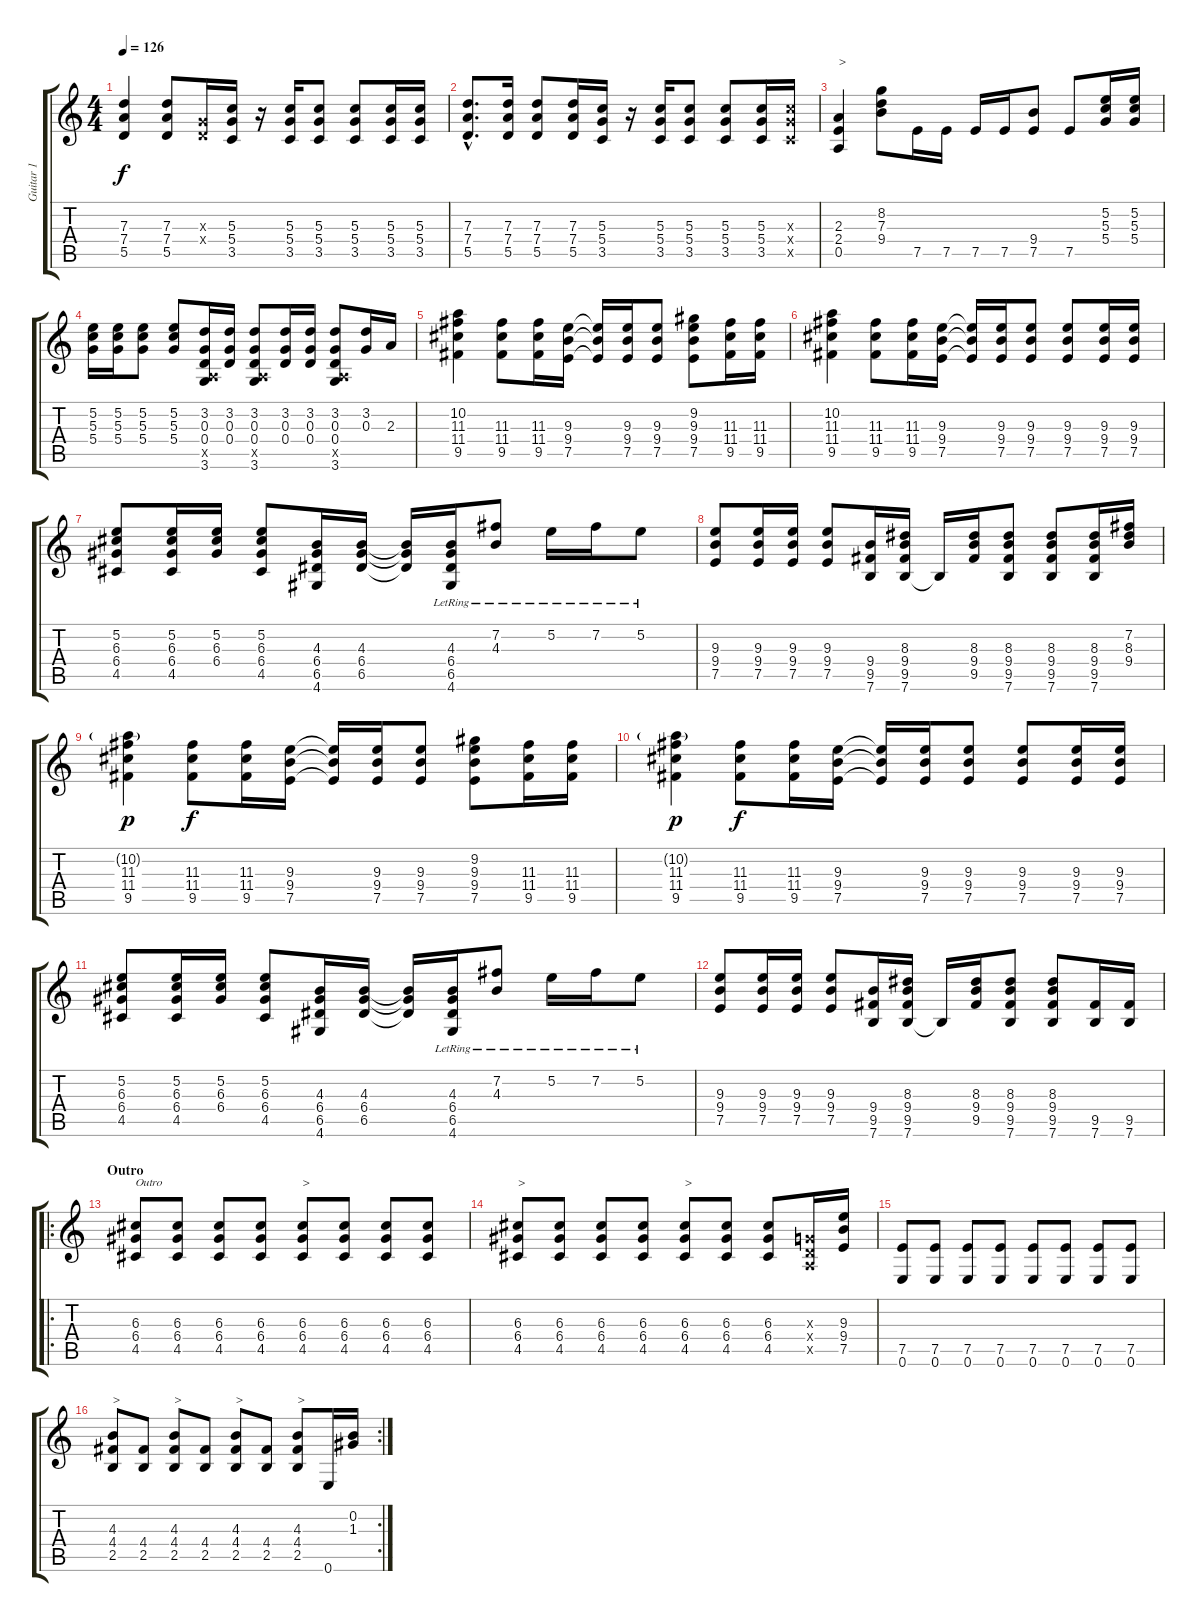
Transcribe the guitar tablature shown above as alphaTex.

\track ("Guitar 1" "Guitar 1") {instrument distortionguitar}
\staff {score tabs}
\tuning (E4 B3 G3 D3 A2 E2) {hide}
\ts (4 4)
\tempo 126
\clef g2
\ks c
(7.3 7.4 5.5).4{dy f} (7.3 7.4 5.5).8 (0.3{x} 0.4{x}).16 (5.3 5.4 3.5).16 r.16 (5.3 5.4 3.5).16 (5.3 5.4 3.5).8 (5.3 5.4 3.5).8 (5.3 5.4 3.5).16 (5.3 5.4 3.5).16 |
(7.3{hac} 7.4{hac} 5.5{hac}).8{d} (7.3 7.4 5.5).16 (7.3 7.4 5.5).8 (7.3 7.4 5.5).16 (5.3 5.4 3.5).16 r.16 (5.3 5.4 3.5).16 (5.3 5.4 3.5).8 (5.3 5.4 3.5).8 (5.3 5.4 3.5).16 (5.3{x} 5.4{x} 3.5{x}).16 |
(2.3 2.4 0.5).4{txt ">"} (8.2 7.3 9.4).8 7.5.16 7.5.16 7.5.16 7.5.16 (9.4 7.5).8 7.5.8 (5.2 5.3 5.4).16 (5.2 5.3 5.4).16 |
(5.2 5.3 5.4).16 (5.2 5.3 5.4).16 (5.2 5.3 5.4).8 (5.2 5.3 5.4).8 (3.2 0.3 0.4 0.5{x} 3.6).16 (3.2 0.3 0.4).16 (3.2 0.3 0.4 0.5{x} 3.6).8 (3.2 0.3 0.4).16 (3.2 0.3 0.4).16 (3.2 0.3 0.4 0.5{x} 3.6).8 (3.2 0.3).16 2.3.16 |
(10.2 11.3 11.4 9.5).4 (11.3 11.4 9.5).8 (11.3 11.4 9.5).16 (9.3 9.4 7.5).16 (9.3{t} 9.4{t} 7.5{t}).16 (9.3 9.4 7.5).16 (9.3 9.4 7.5).8 (9.2 9.3 9.4 7.5).8 (11.3 11.4 9.5).16 (11.3 11.4 9.5).16 |
(10.2 11.3 11.4 9.5).4 (11.3 11.4 9.5).8 (11.3 11.4 9.5).16 (9.3 9.4 7.5).16 (9.3{t} 9.4{t} 7.5{t}).16 (9.3 9.4 7.5).16 (9.3 9.4 7.5).8 (9.3 9.4 7.5).8 (9.3 9.4 7.5).16 (9.3 9.4 7.5).16 |
(5.2 6.3 6.4 4.5).8 (5.2 6.3 6.4 4.5).16 (5.2 6.3 6.4).16 (5.2 6.3 6.4 4.5).8 (4.3 6.4 6.5 4.6).16 (4.3 6.4 6.5).16 (4.3{t} 6.4{t} 6.5{t}).16 (4.3{lr} 6.4{lr} 6.5{lr} 4.6{lr}).16 (7.2{lr} 4.3{lr}).8 5.2{lr}.16 7.2{lr}.16 5.2{lr}.8 |
(9.3 9.4 7.5).8 (9.3 9.4 7.5).16 (9.3 9.4 7.5).16 (9.3 9.4 7.5).8 (9.4 9.5 7.6).16 (8.3 9.4 9.5 7.6).16 7.6{t}.16 (8.3 9.4 9.5).16 (8.3 9.4 9.5 7.6).8 (8.3 9.4 9.5 7.6).8 (8.3 9.4 9.5 7.6).16 (7.2 8.3 9.4).16 |
(10.2{g} 11.3 11.4 9.5).4{dy p} (11.3 11.4 9.5).8{dy f} (11.3 11.4 9.5).16 (9.3 9.4 7.5).16 (9.3{t} 9.4{t} 7.5{t}).16 (9.3 9.4 7.5).16 (9.3 9.4 7.5).8 (9.2 9.3 9.4 7.5).8 (11.3 11.4 9.5).16 (11.3 11.4 9.5).16 |
(10.2{g} 11.3 11.4 9.5).4{dy p} (11.3 11.4 9.5).8{dy f} (11.3 11.4 9.5).16 (9.3 9.4 7.5).16 (9.3{t} 9.4{t} 7.5{t}).16 (9.3 9.4 7.5).16 (9.3 9.4 7.5).8 (9.3 9.4 7.5).8 (9.3 9.4 7.5).16 (9.3 9.4 7.5).16 |
(5.2 6.3 6.4 4.5).8 (5.2 6.3 6.4 4.5).16 (5.2 6.3 6.4).16 (5.2 6.3 6.4 4.5).8 (4.3 6.4 6.5 4.6).16 (4.3 6.4 6.5).16 (4.3{t} 6.4{t} 6.5{t}).16 (4.3{lr} 6.4{lr} 6.5{lr} 4.6{lr}).16 (7.2{lr} 4.3{lr}).8 5.2{lr}.16 7.2{lr}.16 5.2{lr}.8 |
(9.3 9.4 7.5).8 (9.3 9.4 7.5).16 (9.3 9.4 7.5).16 (9.3 9.4 7.5).8 (9.4 9.5 7.6).16 (8.3 9.4 9.5 7.6).16 7.6{t}.16 (8.3 9.4 9.5).16 (8.3 9.4 9.5 7.6).8 (8.3 9.4 9.5 7.6).8 (9.5 7.6).16 (9.5 7.6).16 |
\ro
\section ("" "Outro")
(6.3 6.4 4.5).8{txt "Outro"} (6.3 6.4 4.5).8 (6.3 6.4 4.5).8 (6.3 6.4 4.5).8 (6.3 6.4 4.5).8{txt ">"} (6.3 6.4 4.5).8 (6.3 6.4 4.5).8 (6.3 6.4 4.5).8 |
(6.3 6.4 4.5).8{txt ">"} (6.3 6.4 4.5).8 (6.3 6.4 4.5).8 (6.3 6.4 4.5).8 (6.3 6.4 4.5).8{txt ">"} (6.3 6.4 4.5).8 (6.3 6.4 4.5).8 (0.3{x} 0.4{x} 0.5{x}).16 (9.3 9.4 7.5).16 |
(7.5 0.6).8 (7.5 0.6).8 (7.5 0.6).8 (7.5 0.6).8 (7.5 0.6).8 (7.5 0.6).8 (7.5 0.6).8 (7.5 0.6).8 |
\rc 2
(4.3 4.4 2.5).8{txt ">"} (4.4 2.5).8 (4.3 4.4 2.5).8{txt ">"} (4.4 2.5).8 (4.3 4.4 2.5).8{txt ">"} (4.4 2.5).8 (4.3 4.4 2.5).8{txt ">"} 0.6.16 (0.2 1.3).16
